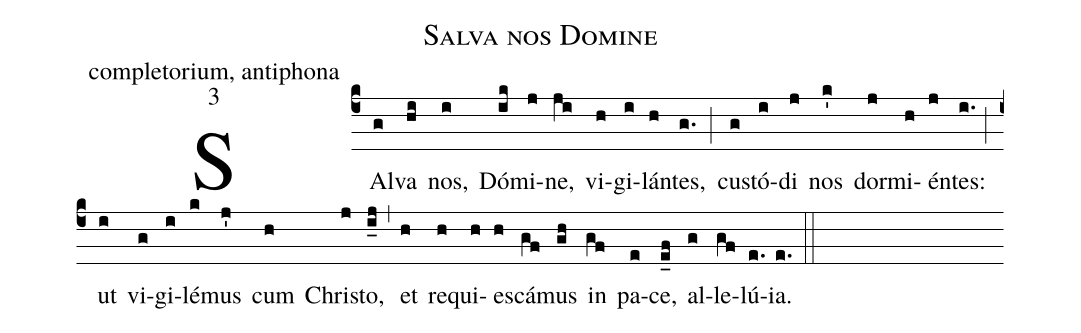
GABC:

name: Salva nos Domine;
office-part: completorium, antiphona;
mode: 3;
%%
(c4)
SAl(g)va(hi) nos,(i) Dó(ik)mi(j)ne,(ji) vi(h)gi(i)lán(h)tes,(g.) (;)
cu(g)stó(i)di(j) nos(k') dor(j)mi(h)én(j)tes:(i.) (;)
ut(i) vi(g)gi(i)lé(k)mus(j') cum(h) Chri(j)sto,(i_j) (,)
et(h) re(h)qui(h)e(h)scá(gf)mus(gh) in(gf) pa(e)ce,(e_f) al(g)le(gf)lú(e.)ia.(e.) (::)
